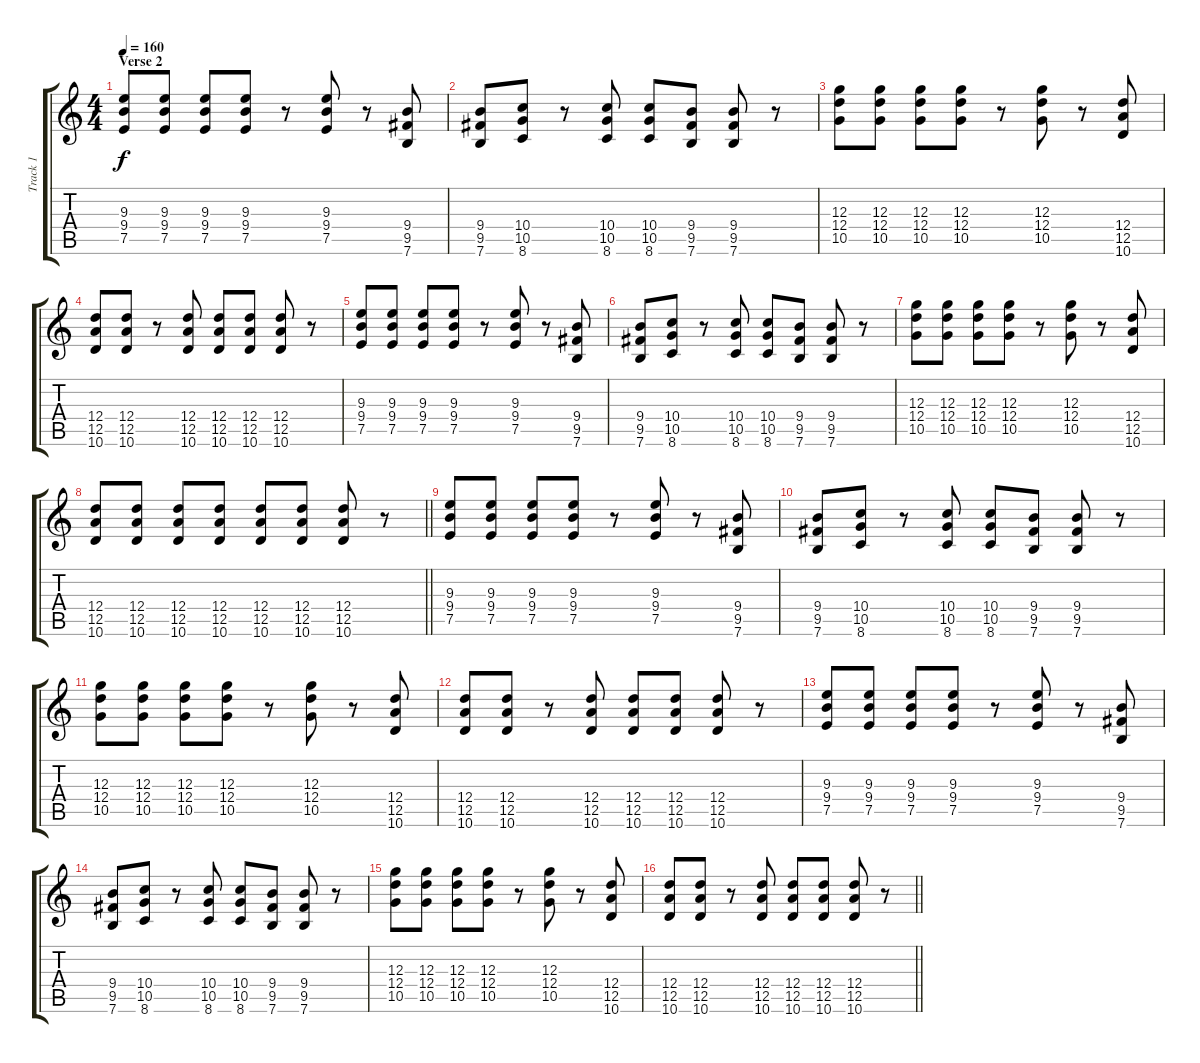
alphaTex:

\track ("Track 1" "Track 1") {instrument distortionguitar}
\staff {score tabs}
\tuning (E4 B3 G3 D3 A2 E2) {hide}
\ts (4 4)
\section ("" "Verse 2")
\tempo 160
\clef g2
\ks c
(9.3 9.4 7.5).8{dy f} (9.3 9.4 7.5).8 (9.3 9.4 7.5).8 (9.3 9.4 7.5).8 r.8 (9.3 9.4 7.5).8 r.8 (9.4 9.5 7.6).8 |
(9.4 9.5 7.6).8 (10.4 10.5 8.6).8 r.8 (10.4 10.5 8.6).8 (10.4 10.5 8.6).8 (9.4 9.5 7.6).8 (9.4 9.5 7.6).8 r.8 |
(12.3 12.4 10.5).8 (12.3 12.4 10.5).8 (12.3 12.4 10.5).8 (12.3 12.4 10.5).8 r.8 (12.3 12.4 10.5).8 r.8 (12.4 12.5 10.6).8 |
(12.4 12.5 10.6).8 (12.4 12.5 10.6).8 r.8 (12.4 12.5 10.6).8 (12.4 12.5 10.6).8 (12.4 12.5 10.6).8 (12.4 12.5 10.6).8 r.8 |
(9.3 9.4 7.5).8 (9.3 9.4 7.5).8 (9.3 9.4 7.5).8 (9.3 9.4 7.5).8 r.8 (9.3 9.4 7.5).8 r.8 (9.4 9.5 7.6).8 |
(9.4 9.5 7.6).8 (10.4 10.5 8.6).8 r.8 (10.4 10.5 8.6).8 (10.4 10.5 8.6).8 (9.4 9.5 7.6).8 (9.4 9.5 7.6).8 r.8 |
(12.3 12.4 10.5).8 (12.3 12.4 10.5).8 (12.3 12.4 10.5).8 (12.3 12.4 10.5).8 r.8 (12.3 12.4 10.5).8 r.8 (12.4 12.5 10.6).8 |
\barLineRight lightlight
(12.4 12.5 10.6).8 (12.4 12.5 10.6).8 (12.4 12.5 10.6).8 (12.4 12.5 10.6).8 (12.4 12.5 10.6).8 (12.4 12.5 10.6).8 (12.4 12.5 10.6).8 r.8 |
(9.3 9.4 7.5).8 (9.3 9.4 7.5).8 (9.3 9.4 7.5).8 (9.3 9.4 7.5).8 r.8 (9.3 9.4 7.5).8 r.8 (9.4 9.5 7.6).8 |
(9.4 9.5 7.6).8 (10.4 10.5 8.6).8 r.8 (10.4 10.5 8.6).8 (10.4 10.5 8.6).8 (9.4 9.5 7.6).8 (9.4 9.5 7.6).8 r.8 |
(12.3 12.4 10.5).8 (12.3 12.4 10.5).8 (12.3 12.4 10.5).8 (12.3 12.4 10.5).8 r.8 (12.3 12.4 10.5).8 r.8 (12.4 12.5 10.6).8 |
(12.4 12.5 10.6).8 (12.4 12.5 10.6).8 r.8 (12.4 12.5 10.6).8 (12.4 12.5 10.6).8 (12.4 12.5 10.6).8 (12.4 12.5 10.6).8 r.8 |
(9.3 9.4 7.5).8 (9.3 9.4 7.5).8 (9.3 9.4 7.5).8 (9.3 9.4 7.5).8 r.8 (9.3 9.4 7.5).8 r.8 (9.4 9.5 7.6).8 |
(9.4 9.5 7.6).8 (10.4 10.5 8.6).8 r.8 (10.4 10.5 8.6).8 (10.4 10.5 8.6).8 (9.4 9.5 7.6).8 (9.4 9.5 7.6).8 r.8 |
(12.3 12.4 10.5).8 (12.3 12.4 10.5).8 (12.3 12.4 10.5).8 (12.3 12.4 10.5).8 r.8 (12.3 12.4 10.5).8 r.8 (12.4 12.5 10.6).8 |
\barLineRight lightlight
(12.4 12.5 10.6).8 (12.4 12.5 10.6).8 r.8 (12.4 12.5 10.6).8 (12.4 12.5 10.6).8 (12.4 12.5 10.6).8 (12.4 12.5 10.6).8 r.8
